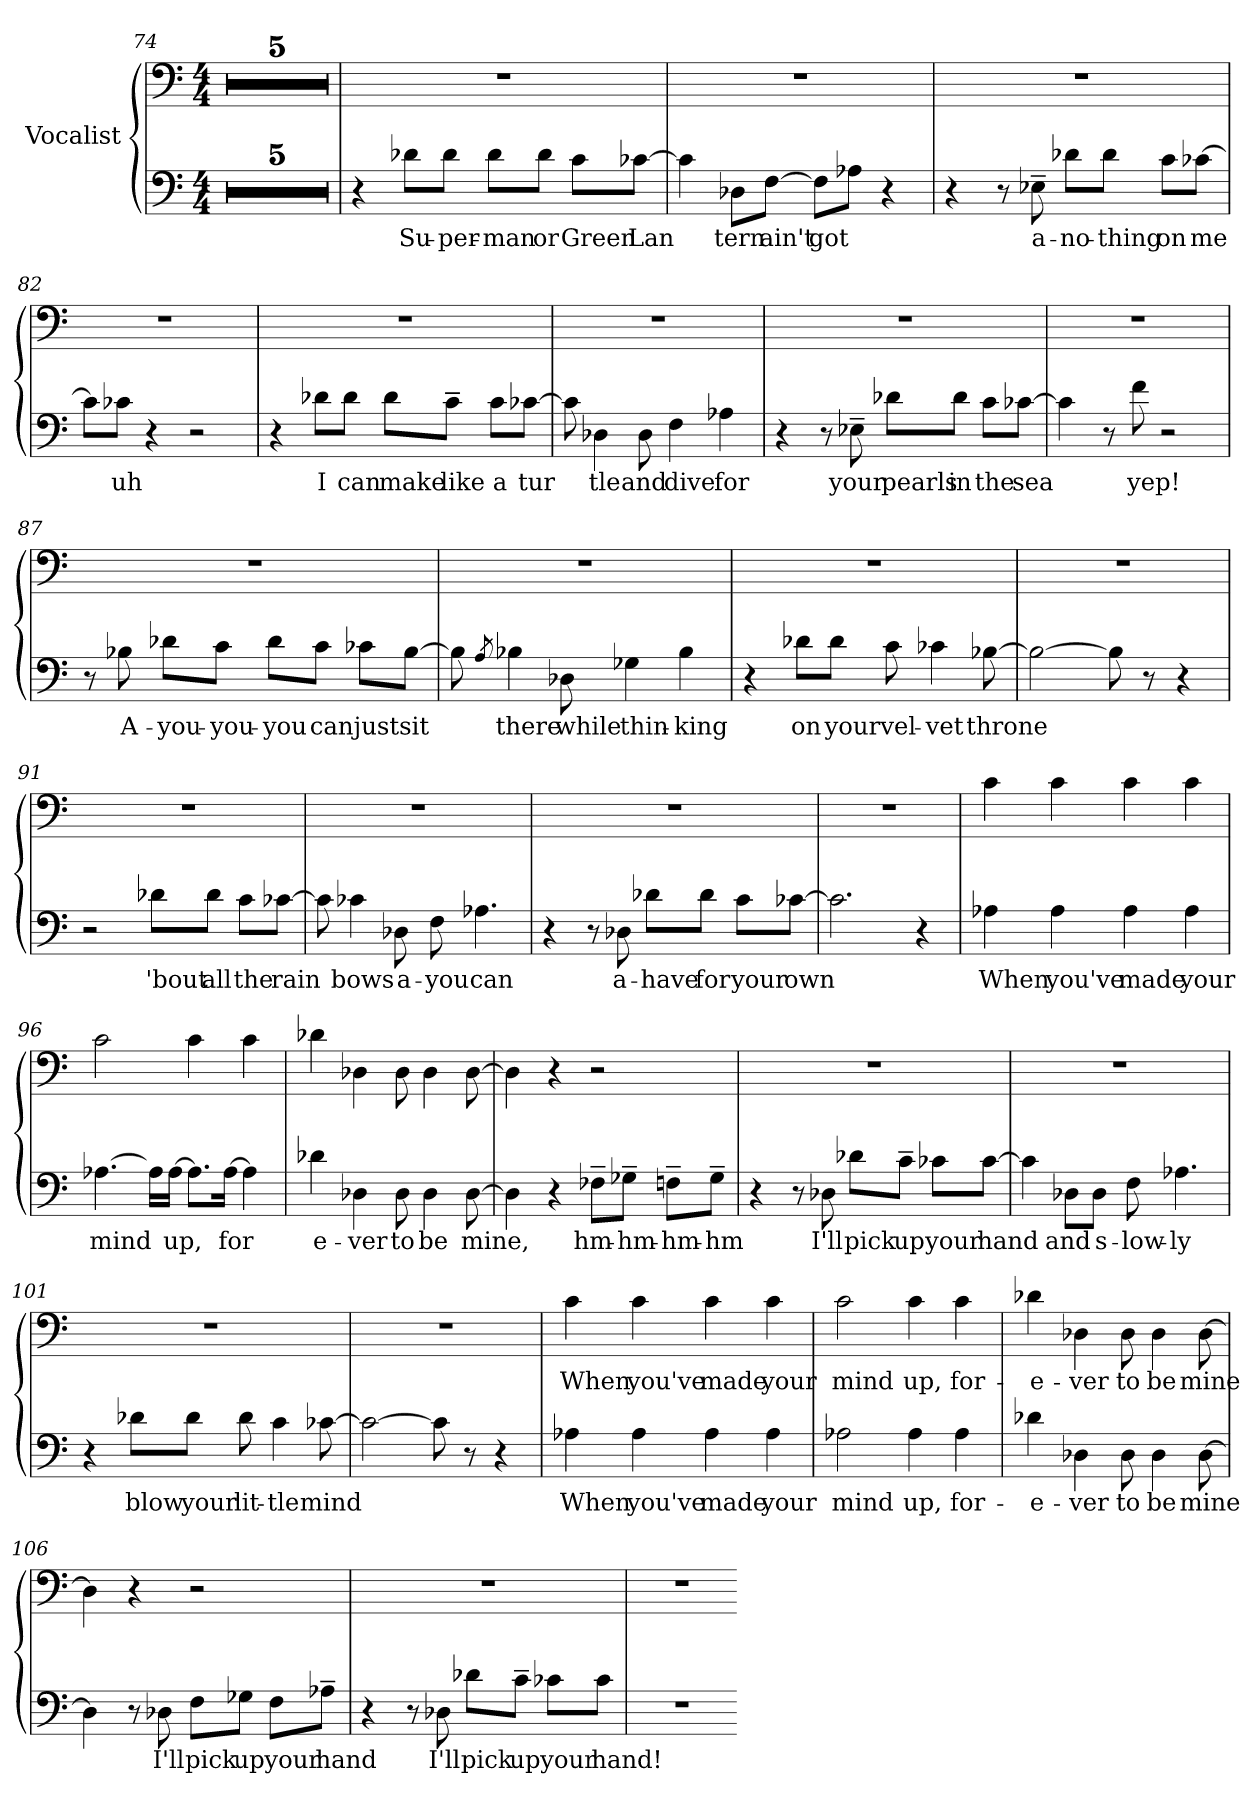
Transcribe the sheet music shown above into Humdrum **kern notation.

**kern	**text	**kern	**text
*part1	*part1	*part1	*part1
*staff2	*staff2	*staff1	*staff1
*I"Vocalist	*	*	*
*clefF4	*	*clefF4	*
*M4/4	*	*M4/4	*
=74	=74	=74	=74
1r	.	1r	.
=75	=75	=75	=75
1r	.	1r	.
=76	=76	=76	=76
1r	.	1r	.
=77	=77	=77	=77
1r	.	1r	.
=78	=78	=78	=78
1r	.	1r	.
=79	=79	=79	=79
4r	.	1r	.
8d-X\L	Su-	.	.
8d-\J	-per-	.	.
8d-\L	-man	.	.
8d-\J	or	.	.
8c\L	Green	.	.
[8c-X\J	Lan	.	.
=80	=80	=80	=80
4c-]	_	1r	.
8D-X\L	tern	.	.
[8F\J	ain't	.	.
8F\L]	got	.	.
8A-X\J	_	.	.
4r	.	.	.
=81	=81	=81	=81
4r	.	1r	.
8r	.	.	.
8E-X~	a-	.	.
8d-X\L	-no-	.	.
8d-\J	-thing	.	.
8c\L	on	.	.
[8c-X\J	me	.	.
=82	=82	=82	=82
8c-\L]	_	1r	.
8c-X\J	uh	.	.
4r	.	.	.
2r	.	.	.
=83	=83	=83	=83
4r	.	1r	.
8d-X\L	I	.	.
8d-\J	can	.	.
8d-\L	make	.	.
8c~\J	like	.	.
8c\L	a	.	.
[8c-X\J	tur	.	.
=84	=84	=84	=84
8c-]	_	1r	.
4D-X	tle	.	.
8D-	and	.	.
4F	dive	.	.
4A-X	for	.	.
=85	=85	=85	=85
4r	.	1r	.
8r	.	.	.
8E-X~	your	.	.
8d-X\L	pearls	.	.
8d-\J	in	.	.
8c\L	the	.	.
[8c-X\J	sea	.	.
=86	=86	=86	=86
4c-]	_	1r	.
8r	.	.	.
8f	yep!	.	.
2r	.	.	.
=87	=87	=87	=87
8r	.	1r	.
8B-X	A-	.	.
8d-X\L	-you-	.	.
8c\J	-you-	.	.
8d-\L	-you	.	.
8c\J	can	.	.
8c-X\L	just	.	.
[8B-\J	sit	.	.
=88	=88	=88	=88
8B-]	_	1r	.
8qA	_	.	.
4B-X	there	.	.
8D-X	while	.	.
4G-X	thin-	.	.
4B-	-king	.	.
=89	=89	=89	=89
4r	.	1r	.
8d-X\L	on	.	.
8d-\J	your	.	.
8c	vel-	.	.
4c-X	-vet	.	.
[8B-X	throne	.	.
=90	=90	=90	=90
2B-_	_	1r	.
8B-]	_	.	.
8r	.	.	.
4r	.	.	.
=91	=91	=91	=91
2r	.	1r	.
8d-X\L	'bout	.	.
8d-\J	all	.	.
8c\L	the	.	.
[8c-X\J	rain	.	.
=92	=92	=92	=92
8c-]	_	1r	.
4c-X	bows	.	.
8D-X	a-	.	.
8F	-you	.	.
4.A-X	can	.	.
=93	=93	=93	=93
4r	.	1r	.
8r	.	.	.
8D-X	a-	.	.
8d-X\L	-have	.	.
8d-\J	for	.	.
8c\L	your	.	.
[8c-X\J	own	.	.
=94	=94	=94	=94
2.c-]	_	1r	.
4r	.	.	.
=95	=95	=95	=95
4A-X	When	4c	_
4A-	you've	4c	_
4A-	made	4c	_
4A-	your	4c	_
=96	=96	=96	=96
[4.A-X	mind	2c	_
16A-\LL]	_	.	.
[16A-\JJ	up,	.	.
8.A-\L]	_	4c	_
[16A-\Jk	for	.	.
4A-]	_	4c	_
=97	=97	=97	=97
4d-X	e-	4d-X	_
4D-X	-ver	4D-X	_
8D-	to	8D-	_
4D-	be	4D-	_
[8D-	mine,	[8D-	_
=98	=98	=98	=98
4D-]	_	4D-]	_
4r	.	4r	.
8F-X~\L	hm-	2r	.
8G-X~\J	-hm-	.	.
8Fn~\L	-hm-	.	.
8G-~\J	-hm	.	.
=99	=99	=99	=99
4r	.	1r	.
8r	.	.	.
8D-X	I'll	.	.
8d-X\L	pick	.	.
8c~\J	up	.	.
8c-X\L	your	.	.
[8c-\J	hand	.	.
=100	=100	=100	=100
4c-]	_	1r	.
8D-X\L	and	.	.
8D-\J	s-	.	.
8F	-low-	.	.
4.A-X	-ly	.	.
=101	=101	=101	=101
4r	.	1r	.
8d-X\L	blow	.	.
8d-\J	your	.	.
8d-	lit-	.	.
4c	-tle	.	.
[8c-X	mind	.	.
=102	=102	=102	=102
2c-_	_	1r	.
8c-]	_	.	.
8r	.	.	.
4r	.	.	.
=103	=103	=103	=103
4A-X	When	4c	When
4A-	you've	4c	you've
4A-	made	4c	made
4A-	your	4c	your
=104	=104	=104	=104
2A-X	mind	2c	mind
4A-	up,	4c	up,
4A-	for-	4c	for-
=105	=105	=105	=105
4d-X	-e-	4d-X	-e-
4D-X	-ver	4D-X	-ver
8D-	to	8D-	to
4D-	be	4D-	be
[8D-	mine	[8D-	mine
=106	=106	=106	=106
4D-]	_	4D-]	_
8r	.	4r	.
8D-X	I'll	.	.
8F\L	pick	2r	.
8G-X\J	up	.	.
8F\L	your	.	.
8A-X~\J	hand	.	.
=107	=107	=107	=107
4r	.	1r	.
8r	.	.	.
8D-X	I'll	.	.
8d-X\L	pick	.	.
8c~\J	up	.	.
8c-X\L	your	.	.
8c-\J	hand!	.	.
=108	=108	=108	=108
1r	.	1r	.
=-	=-	=-	=-
*-	*-	*-	*-
